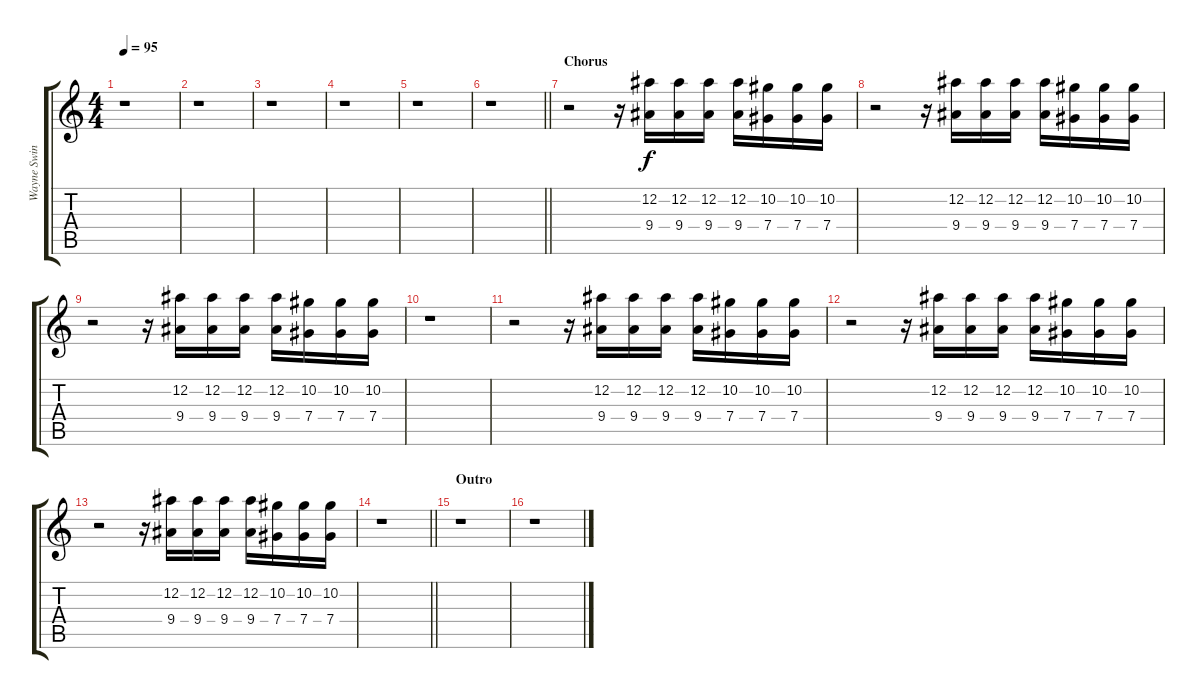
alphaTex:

\track ("Wayne Swinny (Lead Guitar)" "Wayne Swin") {instrument distortionguitar}
\staff {score tabs}
\tuning (Eb4 Bb3 Gb3 Db3 Ab2 Db2) {hide}
\ts (4 4)
\tempo 95
\clef g2
\ks c
r.1{dy f} |
r.1 |
r.1 |
r.1 |
r.1 |
\barLineRight lightlight
r.1 |
\section ("" "Chorus")
r.2 r.16 (12.2 9.4).16 (12.2 9.4).16 (12.2 9.4).16 (12.2 9.4).16 (10.2 7.4).16 (10.2 7.4).16 (10.2 7.4).16 |
r.2 r.16 (12.2 9.4).16 (12.2 9.4).16 (12.2 9.4).16 (12.2 9.4).16 (10.2 7.4).16 (10.2 7.4).16 (10.2 7.4).16 |
r.2 r.16 (12.2 9.4).16 (12.2 9.4).16 (12.2 9.4).16 (12.2 9.4).16 (10.2 7.4).16 (10.2 7.4).16 (10.2 7.4).16 |
r.1 |
r.2 r.16 (12.2 9.4).16 (12.2 9.4).16 (12.2 9.4).16 (12.2 9.4).16 (10.2 7.4).16 (10.2 7.4).16 (10.2 7.4).16 |
r.2 r.16 (12.2 9.4).16 (12.2 9.4).16 (12.2 9.4).16 (12.2 9.4).16 (10.2 7.4).16 (10.2 7.4).16 (10.2 7.4).16 |
r.2 r.16 (12.2 9.4).16 (12.2 9.4).16 (12.2 9.4).16 (12.2 9.4).16 (10.2 7.4).16 (10.2 7.4).16 (10.2 7.4).16 |
\barLineRight lightlight
r.1 |
\section ("" "Outro")
r.1 |
r.1
